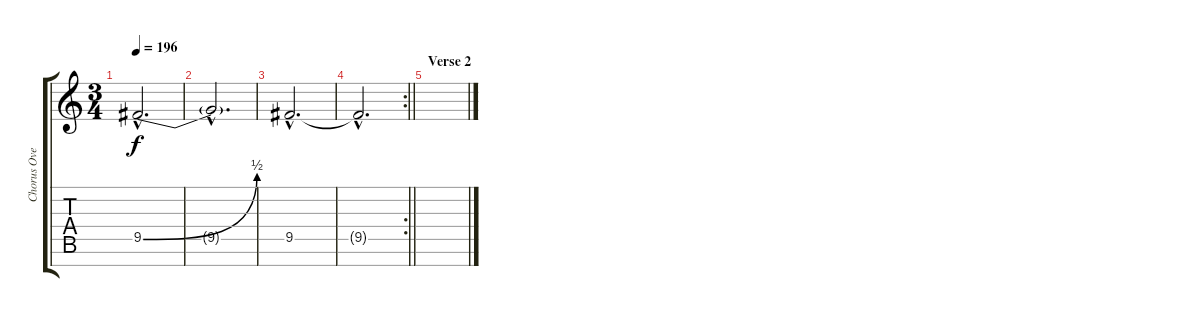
\track ("Chorus Overdub" "Chorus Ove") {instrument overdrivenguitar}
\staff {score tabs}
\tuning (E4 B3 G3 D3 A2 E2 B1) {hide}
\ts (3 4)
\tempo 196
\clef g2
\ks c
9.5{be (bend 0 0 60 2) hac}.2{d dy f} |
9.5{hac t}.2{d} |
9.5{hac}.2{d} |
\rc 2
\barLineRight lightlight
9.5{hac t}.2{d} |
\section ("" "Verse 2")
